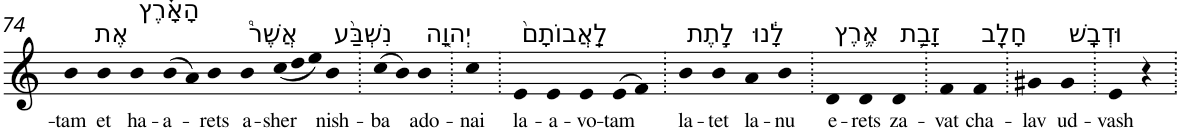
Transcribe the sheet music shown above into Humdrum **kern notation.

**kern	**text
*part1	*part1
*staff1	*staff1
*I"Piano	*
*I'Pno	*
!!LO:PB:g=z
*clefG2	*
*k[]	*
=74	=74
!	!LO:LY:b
4b	-tam
!LO:TX:a:t=אֶת	!
!	!LO:LY:b
4b	et
!LO:TX:a:t=הָאָ֗רֶץ	!
!	!LO:LY:b
4b	ha-
!	!LO:LY:b
(>8b	-a-
8a)	.
!	!LO:LY:b
4b	-rets
!LO:TX:a:t=אֲשֶׁר֩	!
!	!LO:LY:b
4b	a-
*Xtuplet	*
!	!LO:LY:b
(<12cc	-sher
12dd	.
12ee)	.
!LO:TX:a:t=נִשְׁבַּ֨ע	!
!	!LO:LY:b
4b	nish-
=75.	=75.
!	!LO:LY:b
(>8cc	-ba
8b)	.
!LO:TX:a:t=יְהוָ֤ה	!
!	!LO:LY:b
4b	ado-
=76.	=76.
!	!LO:LY:b
4cc	-nai
=77.	=77.
!LO:TX:a:t=לַֽאֲבוֹתָם֙	!
!	!LO:LY:b
4e	la-
!	!LO:LY:b
4e	-a-
!	!LO:LY:b
4e	-vo-
!	!LO:LY:b
(>8e	-tam
8f)	.
=78.	=78.
!LO:TX:a:t=לָ֣תֶת	!
!	!LO:LY:b
4b	la-
!	!LO:LY:b
4b	-tet
!LO:TX:a:t=לָ֔נוּ	!
!	!LO:LY:b
4a	la-
!	!LO:LY:b
4b	-nu
=79.	=79.
!LO:TX:a:t=אֶ֛רֶץ	!
!	!LO:LY:b
4d	e-
!	!LO:LY:b
4d	-rets
!LO:TX:a:t=זָבַ֥ת	!
!	!LO:LY:b
4d	za-
=80.	=80.
!	!LO:LY:b
4f	-vat
!LO:TX:a:t=חָלָ֖ב	!
!	!LO:LY:b
4f	cha-
=81.	=81.
!	!LO:LY:b
4g#X	-lav
!LO:TX:a:t=וּדְבָֽשׁ	!
!	!LO:LY:b
4g#	ud-
=82.	=82.
!	!LO:LY:b
4e	-vash
4r	.
=.	=.
*-	*-
